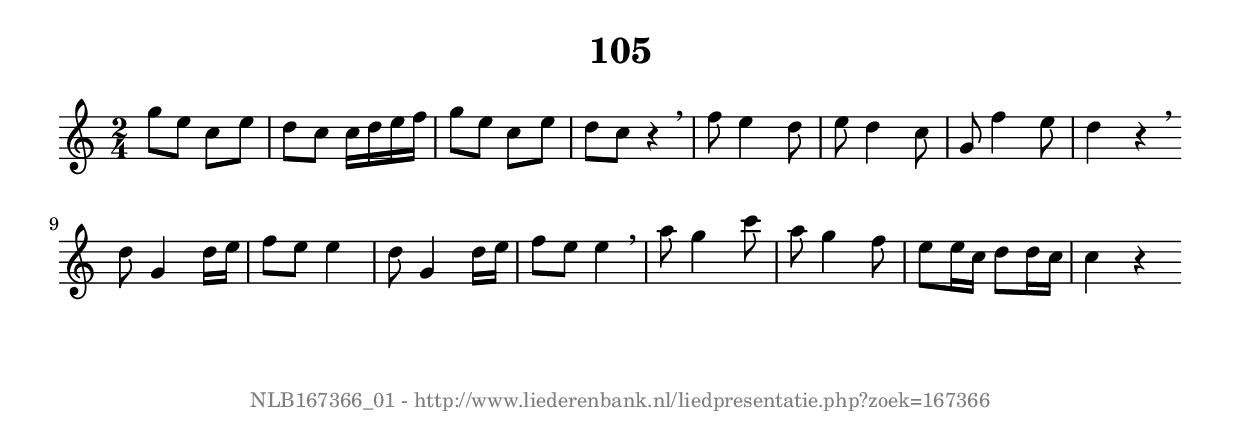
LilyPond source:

%
% produced by wce2krn 1.64 (7 June 2014)
%
\version"2.16"
#(append! paper-alist '(("long" . (cons (* 210 mm) (* 2000 mm)))))
#(set-default-paper-size "long")
sb = {\breathe}
mBreak = {\breathe }
bBreak = {\breathe }
x = {\once\override NoteHead #'style = #'cross }
gl=\glissando
itime={\override Staff.TimeSignature #'stencil = ##f }
ficta = {\once\set suggestAccidentals = ##t}
fine = {\once\override Score.RehearsalMark #'self-alignment-X = #1 \mark \markup {\italic{Fine}}}
dc = {\once\override Score.RehearsalMark #'self-alignment-X = #1 \mark \markup {\italic{D.C.}}}
dcf = {\once\override Score.RehearsalMark #'self-alignment-X = #1 \mark \markup {\italic{D.C. al Fine}}}
dcc = {\once\override Score.RehearsalMark #'self-alignment-X = #1 \mark \markup {\italic{D.C. al Coda}}}
ds = {\once\override Score.RehearsalMark #'self-alignment-X = #1 \mark \markup {\italic{D.S.}}}
dsf = {\once\override Score.RehearsalMark #'self-alignment-X = #1 \mark \markup {\italic{D.S. al Fine}}}
dsc = {\once\override Score.RehearsalMark #'self-alignment-X = #1 \mark \markup {\italic{D.S. al Coda}}}
pv = {\set Score.repeatCommands = #'((volta "1"))}
sv = {\set Score.repeatCommands = #'((volta "2"))}
tv = {\set Score.repeatCommands = #'((volta "3"))}
qv = {\set Score.repeatCommands = #'((volta "4"))}
xv = {\set Score.repeatCommands = #'((volta #f))}
\header{ tagline = ""
title = "105"
}
\score {{
\key c \major
\relative g'
{
\set melismaBusyProperties = #'()
\time 2/4
\tempo 4=120
\override Score.MetronomeMark #'transparent = ##t
\override Score.RehearsalMark #'break-visibility = #(vector #t #t #f)
g'8 e c e d c c16 d e f g8 e c e d c r4 \mBreak \bar "|"
f8 e4 d8 e d4 c8 g f'4 e8 d4 r \bar ":|:" \bBreak
d8 g,4 d'16 e f8 e e4 d8 g,4 d'16 e f8 e e4 \mBreak \bar "|"
a8 g4 c8 a g4 f8 e8 e16 c d8 d16 c c4 r \bar ":|:"
 }}
 \midi { }
 \layout {
            indent = 0.0\cm
}
}
\markup { \vspace #0 } \markup { \with-color #grey \fill-line { \center-column { \smaller "NLB167366_01 - http://www.liederenbank.nl/liedpresentatie.php?zoek=167366" } } }
